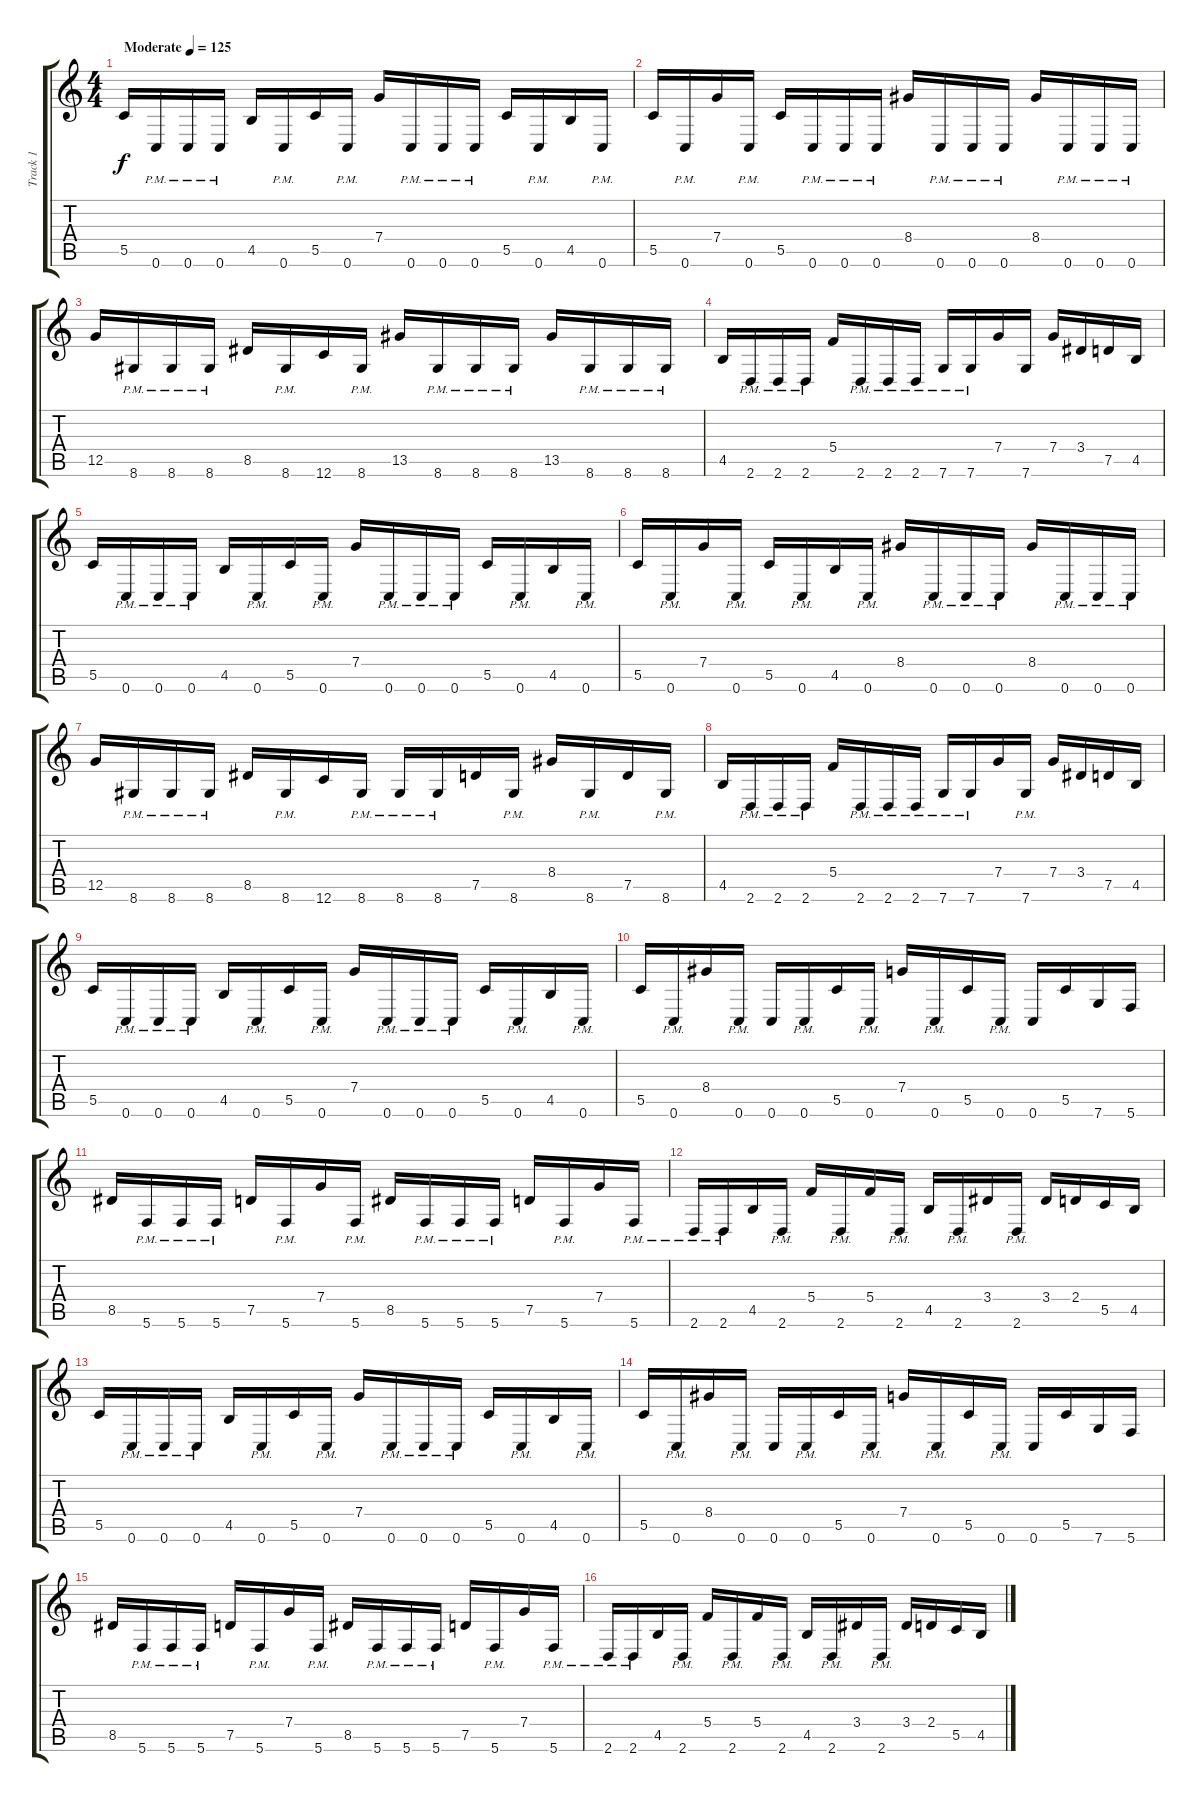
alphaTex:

\track ("Track 1" "Track 1") {instrument distortionguitar}
\staff {score tabs}
\tuning (D4 A3 F3 C3 G2 C2) {hide}
\ts (4 4)
\tempo (125 "Moderate")
\clef g2
\ks c
5.5.16{dy f instrument distortionguitar} 0.6{pm}.16 0.6{pm}.16 0.6{pm}.16 4.5.16 0.6{pm}.16 5.5.16 0.6{pm}.16 7.4.16 0.6{pm}.16 0.6{pm}.16 0.6{pm}.16 5.5.16 0.6{pm}.16 4.5.16 0.6{pm}.16 |
5.5.16 0.6{pm}.16 7.4.16 0.6{pm}.16 5.5.16 0.6{pm}.16 0.6{pm}.16 0.6{pm}.16 8.4.16 0.6{pm}.16 0.6{pm}.16 0.6{pm}.16 8.4.16 0.6{pm}.16 0.6{pm}.16 0.6{pm}.16 |
12.5.16 8.6{pm}.16 8.6{pm}.16 8.6{pm}.16 8.5.16 8.6{pm}.16 12.6.16 8.6{pm}.16 13.5.16 8.6{pm}.16 8.6{pm}.16 8.6{pm}.16 13.5.16 8.6{pm}.16 8.6{pm}.16 8.6{pm}.16 |
4.5.16 2.6{pm}.16 2.6{pm}.16 2.6{pm}.16 5.4.16 2.6{pm}.16 2.6{pm}.16 2.6{pm}.16 7.6{pm}.16 7.6{pm}.16 7.4.16 7.6.16 7.4.16 3.4.16 7.5.16 4.5.16 |
5.5.16 0.6{pm}.16 0.6{pm}.16 0.6{pm}.16 4.5.16 0.6{pm}.16 5.5.16 0.6{pm}.16 7.4.16 0.6{pm}.16 0.6{pm}.16 0.6{pm}.16 5.5.16 0.6{pm}.16 4.5.16 0.6{pm}.16 |
5.5.16 0.6{pm}.16 7.4.16 0.6{pm}.16 5.5.16 0.6{pm}.16 4.5.16 0.6{pm}.16 8.4.16 0.6{pm}.16 0.6{pm}.16 0.6{pm}.16 8.4.16 0.6{pm}.16 0.6{pm}.16 0.6{pm}.16 |
12.5.16 8.6{pm}.16 8.6{pm}.16 8.6{pm}.16 8.5.16 8.6{pm}.16 12.6.16 8.6{pm}.16 8.6{pm}.16 8.6{pm}.16 7.5.16 8.6{pm}.16 8.4.16 8.6{pm}.16 7.5.16 8.6{pm}.16 |
4.5.16 2.6{pm}.16 2.6{pm}.16 2.6{pm}.16 5.4.16 2.6{pm}.16 2.6{pm}.16 2.6{pm}.16 7.6{pm}.16 7.6{pm}.16 7.4.16 7.6{pm}.16 7.4.16 3.4.16 7.5.16 4.5.16 |
5.5.16 0.6{pm}.16 0.6{pm}.16 0.6{pm}.16 4.5.16 0.6{pm}.16 5.5.16 0.6{pm}.16 7.4.16 0.6{pm}.16 0.6{pm}.16 0.6{pm}.16 5.5.16 0.6{pm}.16 4.5.16 0.6{pm}.16 |
5.5.16 0.6{pm}.16 8.4.16 0.6{pm}.16 0.6.16 0.6{pm}.16 5.5.16 0.6{pm}.16 7.4.16 0.6{pm}.16 5.5.16 0.6{pm}.16 0.6.16 5.5.16 7.6.16 5.6.16 |
8.5.16 5.6{pm}.16 5.6{pm}.16 5.6{pm}.16 7.5.16 5.6{pm}.16 7.4.16 5.6{pm}.16 8.5.16 5.6{pm}.16 5.6{pm}.16 5.6{pm}.16 7.5.16 5.6{pm}.16 7.4.16 5.6{pm}.16 |
2.6{pm}.16 2.6{pm}.16 4.5.16 2.6{pm}.16 5.4.16 2.6{pm}.16 5.4.16 2.6{pm}.16 4.5.16 2.6{pm}.16 3.4.16 2.6{pm}.16 3.4.16 2.4.16 5.5.16 4.5.16 |
5.5.16 0.6{pm}.16 0.6{pm}.16 0.6{pm}.16 4.5.16 0.6{pm}.16 5.5.16 0.6{pm}.16 7.4.16 0.6{pm}.16 0.6{pm}.16 0.6{pm}.16 5.5.16 0.6{pm}.16 4.5.16 0.6{pm}.16 |
5.5.16 0.6{pm}.16 8.4.16 0.6{pm}.16 0.6.16 0.6{pm}.16 5.5.16 0.6{pm}.16 7.4.16 0.6{pm}.16 5.5.16 0.6{pm}.16 0.6.16 5.5.16 7.6.16 5.6.16 |
8.5.16 5.6{pm}.16 5.6{pm}.16 5.6{pm}.16 7.5.16 5.6{pm}.16 7.4.16 5.6{pm}.16 8.5.16 5.6{pm}.16 5.6{pm}.16 5.6{pm}.16 7.5.16 5.6{pm}.16 7.4.16 5.6{pm}.16 |
2.6{pm}.16 2.6{pm}.16 4.5.16 2.6{pm}.16 5.4.16 2.6{pm}.16 5.4.16 2.6{pm}.16 4.5.16 2.6{pm}.16 3.4.16 2.6{pm}.16 3.4.16 2.4.16 5.5.16 4.5.16
